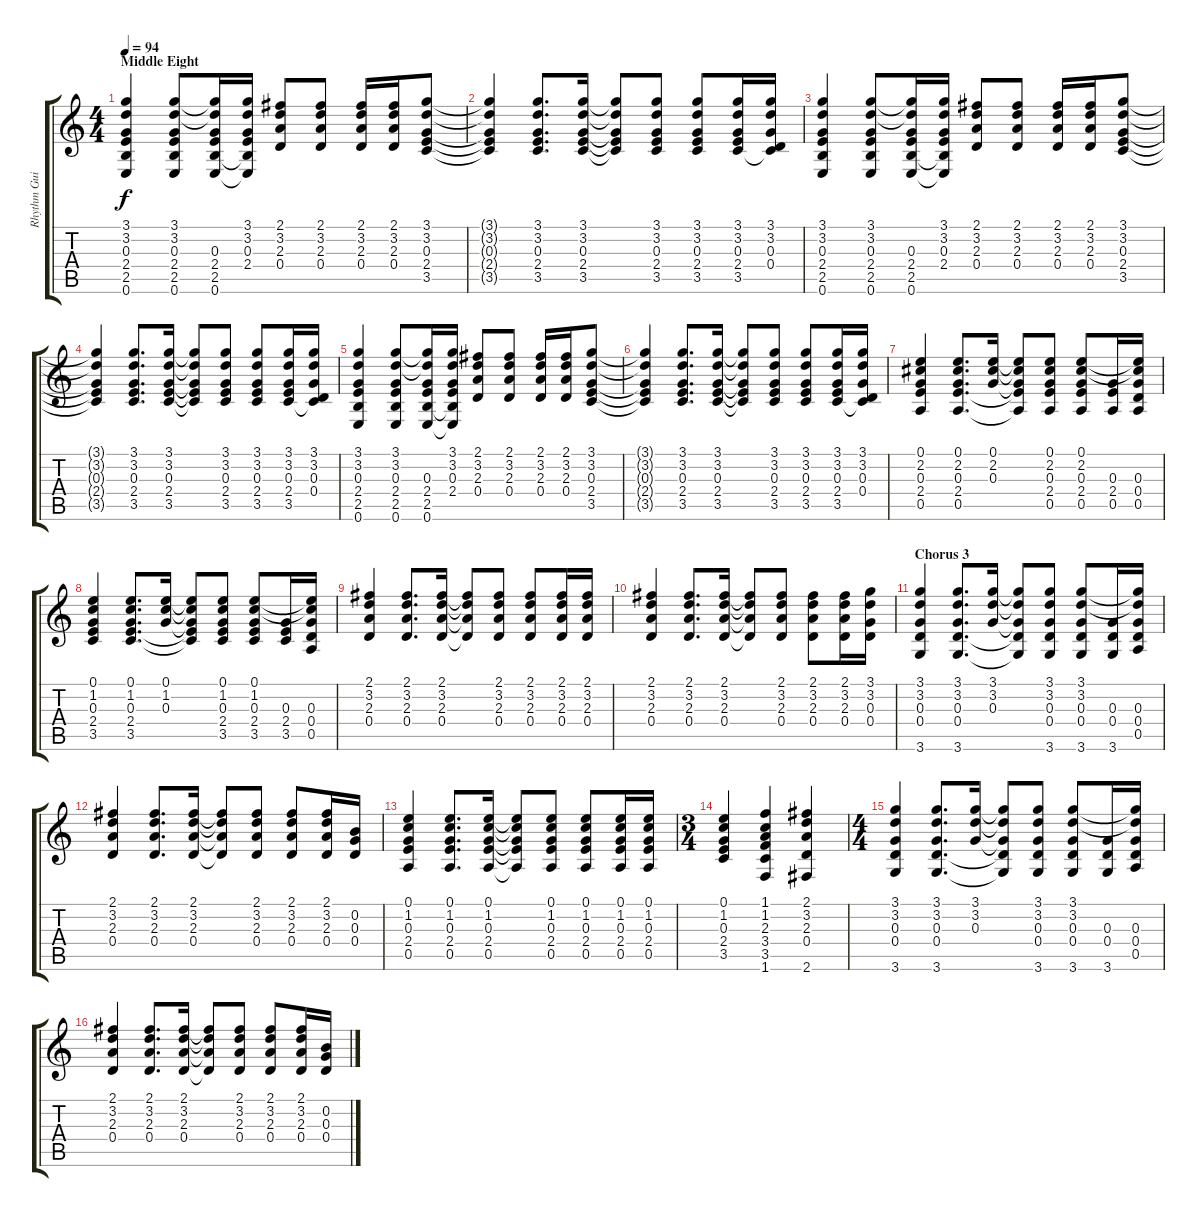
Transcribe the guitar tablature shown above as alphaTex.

\track ("Rhythm Guitar" "Rhythm Gui") {instrument distortionguitar}
\staff {score tabs}
\tuning (E4 B3 G3 D3 A2 E2) {hide}
\ts (4 4)
\section ("" "Middle Eight")
\tempo 94
\clef g2
\ks c
(3.1 3.2 0.3 2.4 2.5 0.6).4{dy f} (3.1 3.2 0.3 2.4 2.5 0.6).8 (3.1{t} 3.2{t} 0.3 2.4 2.5 0.6).16 (3.1 3.2 0.3 2.4 2.5{t} 0.6{t}).16 (2.1 3.2 2.3 0.4).8 (2.1 3.2 2.3 0.4).8 (2.1 3.2 2.3 0.4).16 (2.1 3.2 2.3 0.4).16 (3.1 3.2 0.3 2.4 3.5).8 |
(3.1{t} 3.2{t} 0.3{t} 2.4{t} 3.5{t}).4 (3.1 3.2 0.3 2.4 3.5).8{d} (3.1 3.2 0.3 2.4 3.5).16 (3.1{t} 3.2{t} 0.3{t} 2.4{t} 3.5{t}).8 (3.1 3.2 0.3 2.4 3.5).8 (3.1 3.2 0.3 2.4 3.5).8 (3.1 3.2 0.3 2.4 3.5).16 (3.1 3.2 0.3 0.4 3.5{t}).16 |
(3.1 3.2 0.3 2.4 2.5 0.6).4 (3.1 3.2 0.3 2.4 2.5 0.6).8 (3.1{t} 3.2{t} 0.3 2.4 2.5 0.6).16 (3.1 3.2 0.3 2.4 2.5{t} 0.6{t}).16 (2.1 3.2 2.3 0.4).8 (2.1 3.2 2.3 0.4).8 (2.1 3.2 2.3 0.4).16 (2.1 3.2 2.3 0.4).16 (3.1 3.2 0.3 2.4 3.5).8 |
(3.1{t} 3.2{t} 0.3{t} 2.4{t} 3.5{t}).4 (3.1 3.2 0.3 2.4 3.5).8{d} (3.1 3.2 0.3 2.4 3.5).16 (3.1{t} 3.2{t} 0.3{t} 2.4{t} 3.5{t}).8 (3.1 3.2 0.3 2.4 3.5).8 (3.1 3.2 0.3 2.4 3.5).8 (3.1 3.2 0.3 2.4 3.5).16 (3.1 3.2 0.3 0.4 3.5{t}).16 |
(3.1 3.2 0.3 2.4 2.5 0.6).4 (3.1 3.2 0.3 2.4 2.5 0.6).8 (3.1{t} 3.2{t} 0.3 2.4 2.5 0.6).16 (3.1 3.2 0.3 2.4 2.5{t} 0.6{t}).16 (2.1 3.2 2.3 0.4).8 (2.1 3.2 2.3 0.4).8 (2.1 3.2 2.3 0.4).16 (2.1 3.2 2.3 0.4).16 (3.1 3.2 0.3 2.4 3.5).8 |
(3.1{t} 3.2{t} 0.3{t} 2.4{t} 3.5{t}).4 (3.1 3.2 0.3 2.4 3.5).8{d} (3.1 3.2 0.3 2.4 3.5).16 (3.1{t} 3.2{t} 0.3{t} 2.4{t} 3.5{t}).8 (3.1 3.2 0.3 2.4 3.5).8 (3.1 3.2 0.3 2.4 3.5).8 (3.1 3.2 0.3 2.4 3.5).16 (3.1 3.2 0.3 0.4 3.5{t}).16 |
(0.1 2.2 0.3 2.4 0.5).4 (0.1 2.2 0.3 2.4 0.5).8{d} (0.1 2.2 0.3).16 (0.1{t} 2.2{t} 0.3{t} 2.4{t} 0.5{t}).8 (0.1 2.2 0.3 2.4 0.5).8 (0.1 2.2 0.3 2.4 0.5).8 (0.3 2.4 0.5).16 (0.1{t} 2.2{t} 0.3 0.4 0.5).16 |
(0.1 1.2 0.3 2.4 3.5).4 (0.1 1.2 0.3 2.4 3.5).8{d} (0.1 1.2 0.3).16 (0.1{t} 1.2{t} 0.3{t} 2.4{t} 3.5{t}).8 (0.1 1.2 0.3 2.4 3.5).8 (0.1 1.2 0.3 2.4 3.5).8 (0.3 2.4 3.5).16 (0.1{t} 1.2{t} 0.3 0.4 0.5).16 |
(2.1 3.2 2.3 0.4).4 (2.1 3.2 2.3 0.4).8{d} (2.1 3.2 2.3 0.4).16 (2.1{t} 3.2{t} 2.3{t} 0.4{t}).8 (2.1 3.2 2.3 0.4).8 (2.1 3.2 2.3 0.4).8 (2.1 3.2 2.3 0.4).16 (2.1 3.2 2.3 0.4).16 |
(2.1 3.2 2.3 0.4).4 (2.1 3.2 2.3 0.4).8{d} (2.1 3.2 2.3 0.4).16 (2.1{t} 3.2{t} 2.3{t} 0.4{t}).8 (2.1 3.2 2.3 0.4).8 (2.1 3.2 2.3 0.4).8 (2.1 3.2 2.3 0.4).16 (3.1 3.2 0.3 0.4).16 |
\section ("" "Chorus 3")
(3.1 3.2 0.3 0.4 3.6).4 (3.1 3.2 0.3 0.4 3.6).8{d} (3.1 3.2 0.3).16 (3.1{t} 3.2{t} 0.3{t} 0.4{t} 3.6{t}).8 (3.1 3.2 0.3 0.4 3.6).8 (3.1 3.2 0.3 0.4 3.6).8 (0.3 0.4 3.6).16 (3.1{t} 3.2{t} 0.3 0.4 0.5).16 |
(2.1 3.2 2.3 0.4).4 (2.1 3.2 2.3 0.4).8{d} (2.1 3.2 2.3 0.4).16 (2.1{t} 3.2{t} 2.3{t} 0.4{t}).8 (2.1 3.2 2.3 0.4).8 (2.1 3.2 2.3 0.4).8 (2.1 3.2 2.3 0.4).16 (0.2 0.3 0.4).16 |
(0.1 1.2 0.3 2.4 0.5).4 (0.1 1.2 0.3 2.4 0.5).8{d} (0.1 1.2 0.3 2.4 0.5).16 (0.1{t} 1.2{t} 0.3{t} 2.4{t} 0.5{t}).8 (0.1 1.2 0.3 2.4 0.5).8 (0.1 1.2 0.3 2.4 0.5).8 (0.1 1.2 0.3 2.4 0.5).16 (0.1 1.2 0.3 2.4 0.5).16 |
\ts (3 4)
(0.1 1.2 0.3 2.4 3.5).4 (1.1 1.2 2.3 3.4 3.5 1.6).4 (2.1 3.2 2.3 0.4 2.6).4 |
\ts (4 4)
(3.1 3.2 0.3 0.4 3.6).4 (3.1 3.2 0.3 0.4 3.6).8{d} (3.1 3.2 0.3).16 (3.1{t} 3.2{t} 0.3{t} 0.4{t} 3.6{t}).8 (3.1 3.2 0.3 0.4 3.6).8 (3.1 3.2 0.3 0.4 3.6).8 (0.3 0.4 3.6).16 (3.1{t} 3.2{t} 0.3 0.4 0.5).16 |
(2.1 3.2 2.3 0.4).4 (2.1 3.2 2.3 0.4).8{d} (2.1 3.2 2.3 0.4).16 (2.1{t} 3.2{t} 2.3{t} 0.4{t}).8 (2.1 3.2 2.3 0.4).8 (2.1 3.2 2.3 0.4).8 (2.1 3.2 2.3 0.4).16 (0.2 0.3 0.4).16
